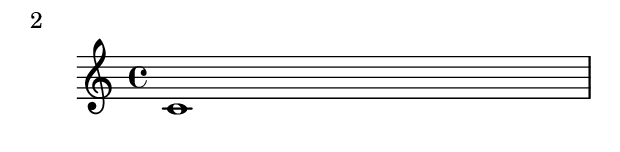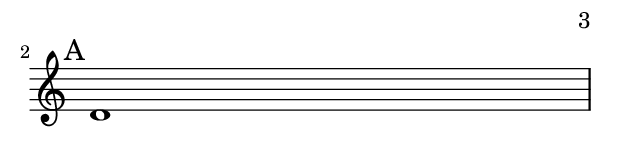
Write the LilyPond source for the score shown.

%% Do not edit this file; it is auto-generated from input/new
%% This file is in the public domain.
\version "2.11.53"
\header {
  lsrtags = "paper-and-layout"
  texidoc = "A table of contents is included using
@w{@code{\\markuplines \\table-of-contents}}.  The TOC items are
added with the @code{\\tocItem} command."
  doctitle = "Table of contents"
} % begin verbatim

#(set-default-paper-size "a6")

\book {
  \markuplines \table-of-contents
  \pageBreak
  \tocItem \markup { The first score }
  \score {
    {
      c'1 \pageBreak
      \mark "A" \tocItem \markup { Mark A }
      d'1
    }
  }
  \pageBreak
  \tocItem \markup { The second score }
  \score {
    { e'1 }
    \header { piece = "Second score" }
  }
}
